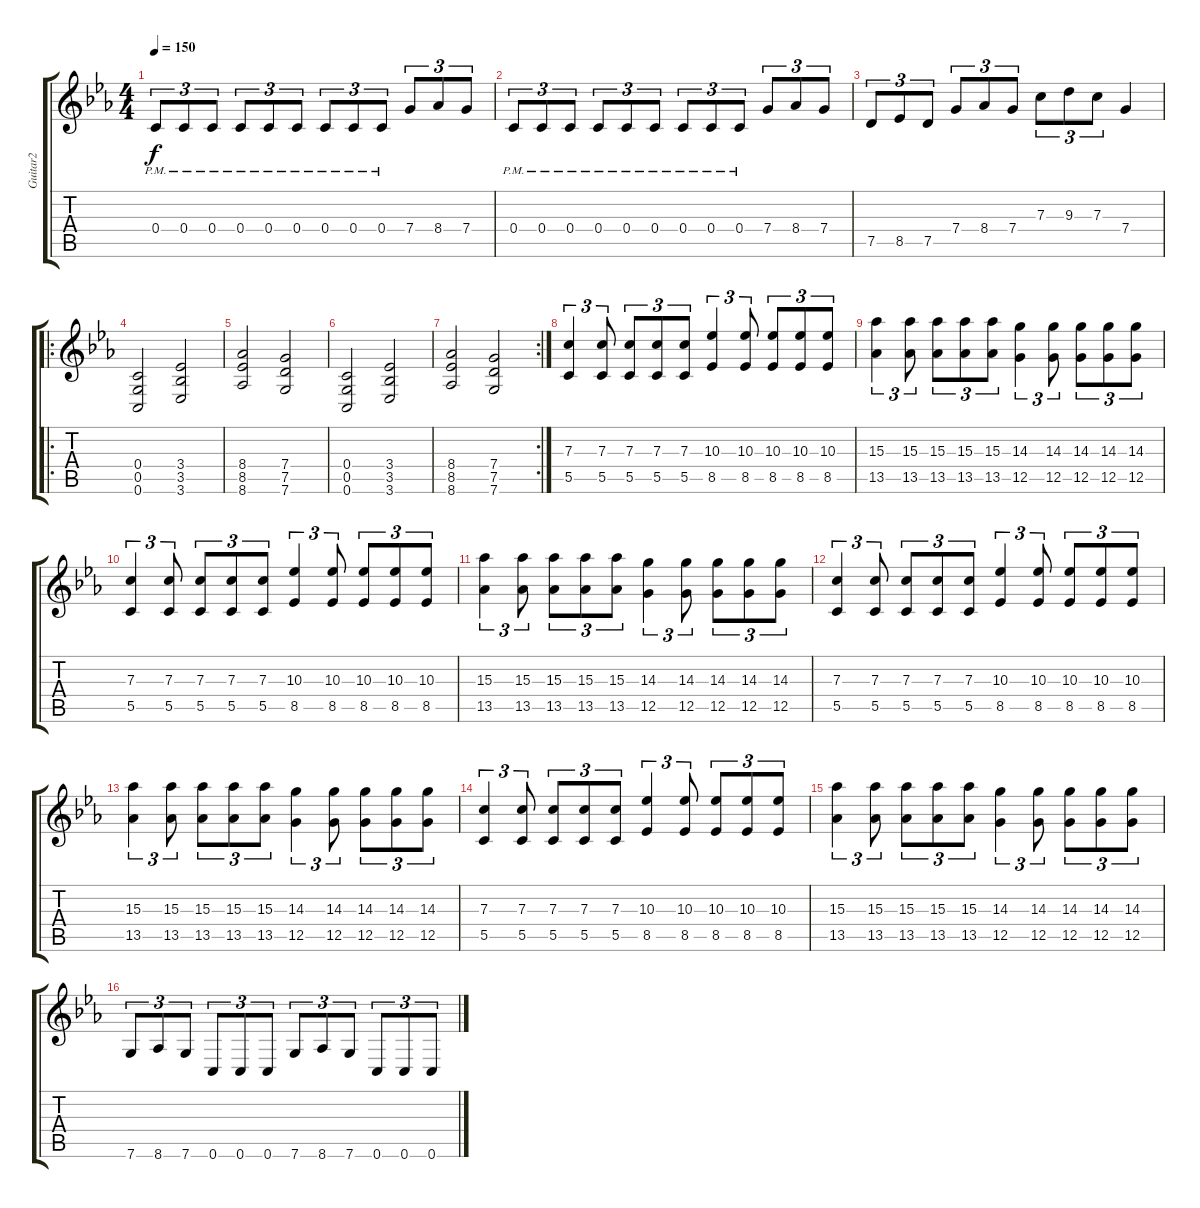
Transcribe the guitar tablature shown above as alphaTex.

\track ("Guitar2" "Guitar2") {instrument distortionguitar}
\staff {score tabs}
\tuning (D4 A3 F3 C3 G2 C2) {hide}
\ts (4 4)
\tempo 150
\clef g2
\ks cminor
0.4{pm}.8{tu (3 2) dy f} 0.4{pm}.8{tu (3 2)} 0.4{pm}.8{tu (3 2)} 0.4{pm}.8{tu (3 2)} 0.4{pm}.8{tu (3 2)} 0.4{pm}.8{tu (3 2)} 0.4{pm}.8{tu (3 2)} 0.4{pm}.8{tu (3 2)} 0.4{pm}.8{tu (3 2)} 7.4.8{tu (3 2)} 8.4.8{tu (3 2)} 7.4.8{tu (3 2)} |
0.4{pm}.8{tu (3 2)} 0.4{pm}.8{tu (3 2)} 0.4{pm}.8{tu (3 2)} 0.4{pm}.8{tu (3 2)} 0.4{pm}.8{tu (3 2)} 0.4{pm}.8{tu (3 2)} 0.4{pm}.8{tu (3 2)} 0.4{pm}.8{tu (3 2)} 0.4{pm}.8{tu (3 2)} 7.4.8{tu (3 2)} 8.4.8{tu (3 2)} 7.4.8{tu (3 2)} |
7.5.8{tu (3 2)} 8.5.8{tu (3 2)} 7.5.8{tu (3 2)} 7.4.8{tu (3 2)} 8.4.8{tu (3 2)} 7.4.8{tu (3 2)} 7.3.8{tu (3 2)} 9.3.8{tu (3 2)} 7.3.8{tu (3 2)} 7.4.4 |
\ro
(0.4 0.5 0.6).2 (3.4 3.5 3.6).2 |
(8.4 8.5 8.6).2 (7.4 7.5 7.6).2 |
(0.4 0.5 0.6).2 (3.4 3.5 3.6).2 |
\rc 2
(8.4 8.5 8.6).2 (7.4 7.5 7.6).2 |
(7.3 5.5).4{tu (3 2)} (7.3 5.5).8{tu (3 2)} (7.3 5.5).8{tu (3 2)} (7.3 5.5).8{tu (3 2)} (7.3 5.5).8{tu (3 2)} (10.3 8.5).4{tu (3 2)} (10.3 8.5).8{tu (3 2)} (10.3 8.5).8{tu (3 2)} (10.3 8.5).8{tu (3 2)} (10.3 8.5).8{tu (3 2)} |
(15.3 13.5).4{tu (3 2)} (15.3 13.5).8{tu (3 2)} (15.3 13.5).8{tu (3 2)} (15.3 13.5).8{tu (3 2)} (15.3 13.5).8{tu (3 2)} (14.3 12.5).4{tu (3 2)} (14.3 12.5).8{tu (3 2)} (14.3 12.5).8{tu (3 2)} (14.3 12.5).8{tu (3 2)} (14.3 12.5).8{tu (3 2)} |
(7.3 5.5).4{tu (3 2)} (7.3 5.5).8{tu (3 2)} (7.3 5.5).8{tu (3 2)} (7.3 5.5).8{tu (3 2)} (7.3 5.5).8{tu (3 2)} (10.3 8.5).4{tu (3 2)} (10.3 8.5).8{tu (3 2)} (10.3 8.5).8{tu (3 2)} (10.3 8.5).8{tu (3 2)} (10.3 8.5).8{tu (3 2)} |
(15.3 13.5).4{tu (3 2)} (15.3 13.5).8{tu (3 2)} (15.3 13.5).8{tu (3 2)} (15.3 13.5).8{tu (3 2)} (15.3 13.5).8{tu (3 2)} (14.3 12.5).4{tu (3 2)} (14.3 12.5).8{tu (3 2)} (14.3 12.5).8{tu (3 2)} (14.3 12.5).8{tu (3 2)} (14.3 12.5).8{tu (3 2)} |
(7.3 5.5).4{tu (3 2)} (7.3 5.5).8{tu (3 2)} (7.3 5.5).8{tu (3 2)} (7.3 5.5).8{tu (3 2)} (7.3 5.5).8{tu (3 2)} (10.3 8.5).4{tu (3 2)} (10.3 8.5).8{tu (3 2)} (10.3 8.5).8{tu (3 2)} (10.3 8.5).8{tu (3 2)} (10.3 8.5).8{tu (3 2)} |
(15.3 13.5).4{tu (3 2)} (15.3 13.5).8{tu (3 2)} (15.3 13.5).8{tu (3 2)} (15.3 13.5).8{tu (3 2)} (15.3 13.5).8{tu (3 2)} (14.3 12.5).4{tu (3 2)} (14.3 12.5).8{tu (3 2)} (14.3 12.5).8{tu (3 2)} (14.3 12.5).8{tu (3 2)} (14.3 12.5).8{tu (3 2)} |
(7.3 5.5).4{tu (3 2)} (7.3 5.5).8{tu (3 2)} (7.3 5.5).8{tu (3 2)} (7.3 5.5).8{tu (3 2)} (7.3 5.5).8{tu (3 2)} (10.3 8.5).4{tu (3 2)} (10.3 8.5).8{tu (3 2)} (10.3 8.5).8{tu (3 2)} (10.3 8.5).8{tu (3 2)} (10.3 8.5).8{tu (3 2)} |
(15.3 13.5).4{tu (3 2)} (15.3 13.5).8{tu (3 2)} (15.3 13.5).8{tu (3 2)} (15.3 13.5).8{tu (3 2)} (15.3 13.5).8{tu (3 2)} (14.3 12.5).4{tu (3 2)} (14.3 12.5).8{tu (3 2)} (14.3 12.5).8{tu (3 2)} (14.3 12.5).8{tu (3 2)} (14.3 12.5).8{tu (3 2)} |
7.6.8{tu (3 2)} 8.6.8{tu (3 2)} 7.6.8{tu (3 2)} 0.6.8{tu (3 2)} 0.6.8{tu (3 2)} 0.6.8{tu (3 2)} 7.6.8{tu (3 2)} 8.6.8{tu (3 2)} 7.6.8{tu (3 2)} 0.6.8{tu (3 2)} 0.6.8{tu (3 2)} 0.6.8{tu (3 2)}
